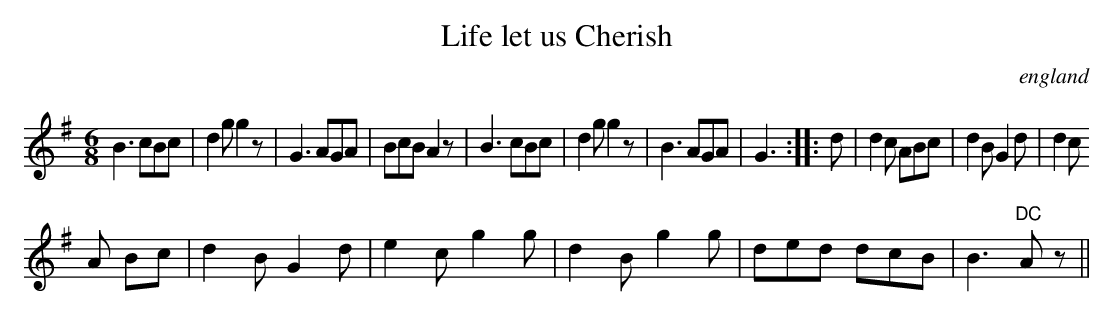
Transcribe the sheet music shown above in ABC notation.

X:1
T:Life let us Cherish
O:england
M:6/8
L:1/8
K:G major
B3cBc|d2gg2z|G3AGA|BcBA2z|B3cBc|d2gg2z|B3AGA|G3:||:d|d2c ABc|d2BG2d|d2c
A
Bc|d2BG2d|e2cg2g|d2Bg2g|ded dcB|B3"DC"Az||
